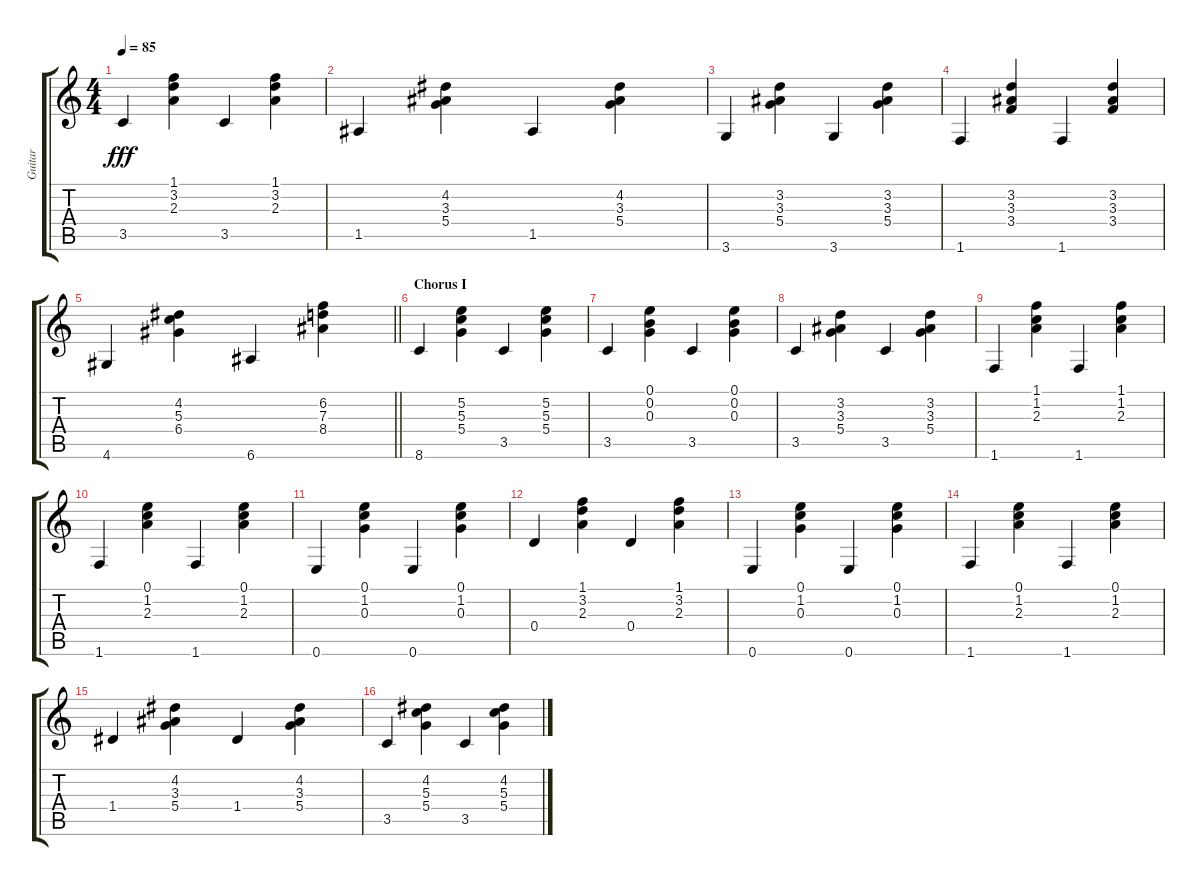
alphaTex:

\track ("Guitar" "Guitar") {instrument acousticguitarsteel}
\staff {score tabs}
\tuning (E4 B3 G3 D3 A2 E2) {hide}
\ts (4 4)
\tempo 85
\clef g2
\ks c
3.5.4{dy fff} (1.1 3.2 2.3).4 3.5.4 (1.1 3.2 2.3).4 |
1.5.4 (4.2 3.3 5.4).4 1.5.4 (4.2 3.3 5.4).4 |
3.6.4 (3.2 3.3 5.4).4 3.6.4 (3.2 3.3 5.4).4 |
1.6.4 (3.2 3.3 3.4).4 1.6.4 (3.2 3.3 3.4).4 |
\barLineRight lightlight
4.6.4 (4.2 5.3 6.4).4 6.6.4 (6.2 7.3 8.4).4 |
\section ("" "Chorus I")
8.6.4 (5.2 5.3 5.4).4 3.5.4 (5.2 5.3 5.4).4 |
3.5.4 (0.1 0.2 0.3).4 3.5.4 (0.1 0.2 0.3).4 |
3.5.4 (3.2 3.3 5.4).4 3.5.4 (3.2 3.3 5.4).4 |
1.6.4 (1.1 1.2 2.3).4 1.6.4 (1.1 1.2 2.3).4 |
1.6.4 (0.1 1.2 2.3).4 1.6.4 (0.1 1.2 2.3).4 |
0.6.4 (0.1 1.2 0.3).4 0.6.4 (0.1 1.2 0.3).4 |
0.4.4 (1.1 3.2 2.3).4 0.4.4 (1.1 3.2 2.3).4 |
0.6.4 (0.1 1.2 0.3).4 0.6.4 (0.1 1.2 0.3).4 |
1.6.4 (0.1 1.2 2.3).4 1.6.4 (0.1 1.2 2.3).4 |
1.4.4 (4.2 3.3 5.4).4 1.4.4 (4.2 3.3 5.4).4 |
3.5.4 (4.2 5.3 5.4).4 3.5.4 (4.2 5.3 5.4).4
